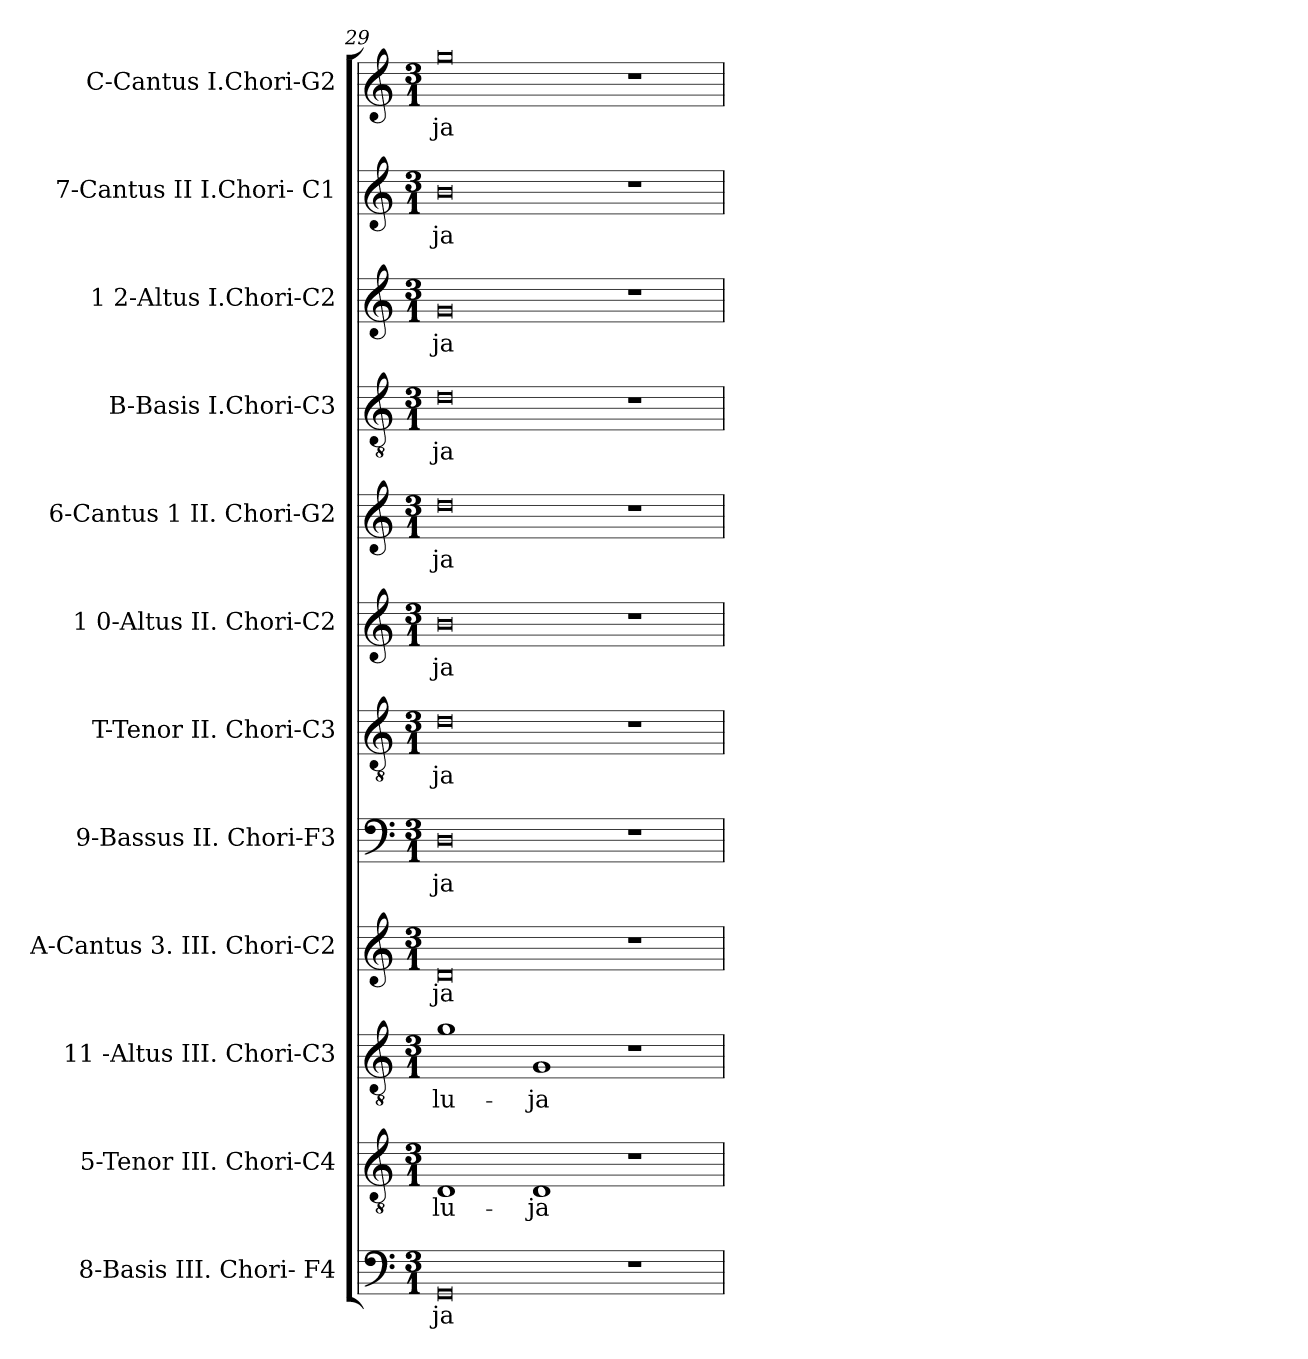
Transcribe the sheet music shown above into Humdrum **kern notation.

**kern	**text	**kern	**text	**kern	**text	**kern	**text	**kern	**text	**kern	**text	**kern	**text	**kern	**text	**kern	**text	**kern	**text	**kern	**text	**kern	**text
*part12	*part12	*part11	*part11	*part10	*part10	*part9	*part9	*part8	*part8	*part7	*part7	*part6	*part6	*part5	*part5	*part4	*part4	*part3	*part3	*part2	*part2	*part1	*part1
*staff12	*staff12	*staff11	*staff11	*staff10	*staff10	*staff9	*staff9	*staff8	*staff8	*staff7	*staff7	*staff6	*staff6	*staff5	*staff5	*staff4	*staff4	*staff3	*staff3	*staff2	*staff2	*staff1	*staff1
*I"8-Basis  III. Chori- F4	*	*I"5-Tenor  III. Chori-C4	*	*I"11 -Altus  III. Chori-C3	*	*I"A-Cantus 3.  III. Chori-C2	*	*I"9-Bassus  II. Chori-F3	*	*I"T-Tenor  II. Chori-C3	*	*I"1 0-Altus  II. Chori-C2	*	*I"6-Cantus 1  II. Chori-G2	*	*I"B-Basis  I.Chori-C3	*	*I"1 2-Altus  I.Chori-C2	*	*I"7-Cantus II  I.Chori- C1	*	*I"C-Cantus  I.Chori-G2	*
*	*	*	*	*	*	*I'A	*	*	*	*I'T	*	*	*	*	*	*I'B	*	*	*	*	*	*I'C	*
*clefF4	*	*clefGv2	*	*clefGv2	*	*clefG2	*	*clefF4	*	*clefGv2	*	*clefG2	*	*clefG2	*	*clefGv2	*	*clefG2	*	*clefG2	*	*clefG2	*
*k[]	*	*k[]	*	*k[]	*	*k[]	*	*k[]	*	*k[]	*	*k[]	*	*k[]	*	*k[]	*	*k[]	*	*k[]	*	*k[]	*
*C:	*	*C:	*	*C:	*	*C:	*	*C:	*	*C:	*	*C:	*	*C:	*	*C:	*	*C:	*	*C:	*	*C:	*
*M3/1	*	*M3/1	*	*M3/1	*	*M3/1	*	*M3/1	*	*M3/1	*	*M3/1	*	*M3/1	*	*M3/1	*	*M3/1	*	*M3/1	*	*M3/1	*
=29	=29	=29	=29	=29	=29	=29	=29	=29	=29	=29	=29	=29	=29	=29	=29	=29	=29	=29	=29	=29	=29	=29	=29
!	!LO:LY:b:cj	!	!LO:LY:b:cj	!	!LO:LY:b:cj	!	!LO:LY:b:cj	!	!LO:LY:b:cj	!	!LO:LY:b:cj	!	!LO:LY:b:cj	!	!LO:LY:b:cj	!	!LO:LY:b:cj	!	!LO:LY:b:cj	!	!LO:LY:b:cj	!	!LO:LY:b:cj
0GG	-ja	1D	-lu-	1g	-lu-	0d	-ja	0D	-ja	0d	-ja	0b	-ja	0dd	-ja	0d	-ja	0g	-ja	0b	-ja	0gg	-ja
!	!	!	!LO:LY:b:cj	!	!LO:LY:b:cj	!	!	!	!	!	!	!	!	!	!	!	!	!	!	!	!	!	!
.	.	1D	-ja	1G	-ja	.	.	.	.	.	.	.	.	.	.	.	.	.	.	.	.	.	.
1r	.	1r	.	1r	.	1r	.	1r	.	1r	.	1r	.	1r	.	1r	.	1r	.	1r	.	1r	.
=	=	=	=	=	=	=	=	=	=	=	=	=	=	=	=	=	=	=	=	=	=	=	=
*-	*-	*-	*-	*-	*-	*-	*-	*-	*-	*-	*-	*-	*-	*-	*-	*-	*-	*-	*-	*-	*-	*-	*-
